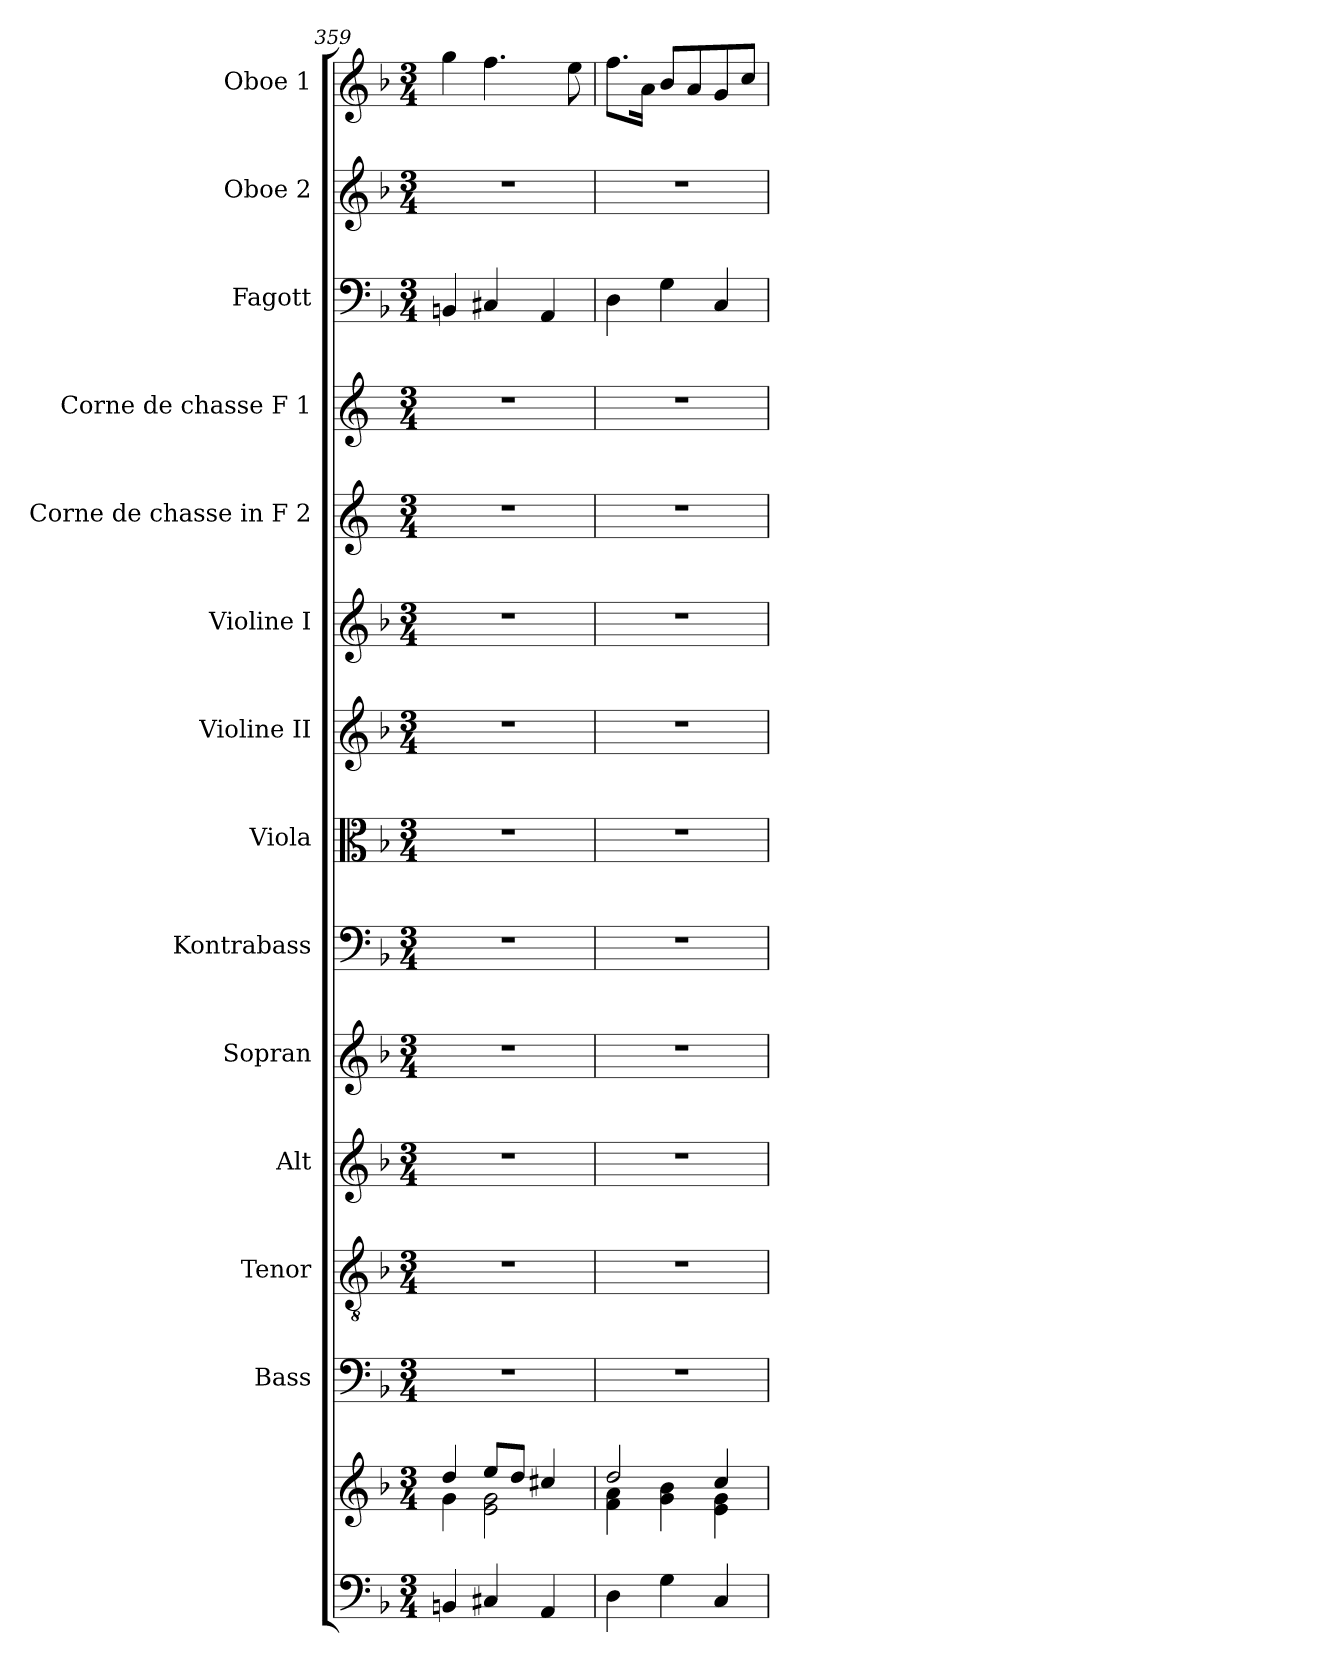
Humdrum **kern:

**kern	**kern	**kern	**kern	**kern	**kern	**kern	**kern	**kern	**kern	**kern	**kern	**kern	**kern	**kern
*part14	*part14	*part13	*part12	*part11	*part10	*part9	*part8	*part7	*part6	*part5	*part4	*part3	*part2	*part1
*staff15	*staff14	*staff13	*staff12	*staff11	*staff10	*staff9	*staff8	*staff7	*staff6	*staff5	*staff4	*staff3	*staff2	*staff1
*	*	*I"Bass	*I"Tenor	*I"Alt	*I"Sopran	*I"Kontrabass	*I"Viola	*I"Violine II	*I"Violine I	*I"Corne de chasse in F 2	*I"Corne de chasse F 1	*I"Fagott	*I"Oboe 2	*I"Oboe 1
*	*	*I'B.	*I'T.	*I'A.	*I'S.	*I'Kb.	*I'Vla.	*I'Vl. II	*I'Vl. I	*	*	*I'Fg.	*I'Ob. 2	*I'Ob. 1
*clefF4	*clefG2	*clefF4	*clefGv2	*clefG2	*clefG2	*clefF4	*clefC3	*clefG2	*clefG2	*clefG2	*clefG2	*clefF4	*clefG2	*clefG2
*	*	*	*	*	*	*ITrd7c12	*	*	*	*ITrd4c7	*ITrd4c7	*	*	*
*k[b-]	*k[b-]	*k[b-]	*k[b-]	*k[b-]	*k[b-]	*k[b-]	*k[b-]	*k[b-]	*k[b-]	*k[b-]	*k[b-]	*k[b-]	*k[b-]	*k[b-]
*F:	*F:	*F:	*F:	*F:	*F:	*F:	*F:	*F:	*F:	*F:	*F:	*F:	*F:	*F:
*M3/4	*M3/4	*M3/4	*M3/4	*M3/4	*M3/4	*M3/4	*M3/4	*M3/4	*M3/4	*M3/4	*M3/4	*M3/4	*M3/4	*M3/4
=359	=359	=359	=359	=359	=359	=359	=359	=359	=359	=359	=359	=359	=359	=359
*	*^	*	*	*	*	*	*	*	*	*	*	*	*	*
4BBn/	4dd/	4g\	2.r	2.r	2.r	2.r	2.r	2.r	2.r	2.r	2.r	2.r	4BBn/	2.r	4gg\
4C#X/	8ee/L	2e\ 2g\	.	.	.	.	.	.	.	.	.	.	4C#X/	.	4.ff\
.	8dd/J	.	.	.	.	.	.	.	.	.	.	.	.	.	.
4AA/	4cc#X/	.	.	.	.	.	.	.	.	.	.	.	4AA/	.	.
.	.	.	.	.	.	.	.	.	.	.	.	.	.	.	8ee\
=360	=360	=360	=360	=360	=360	=360	=360	=360	=360	=360	=360	=360	=360	=360	=360
4D\	2dd/	4f\ 4a\	2.r	2.r	2.r	2.r	2.r	2.r	2.r	2.r	2.r	2.r	4D\	2.r	8.ff\L
.	.	.	.	.	.	.	.	.	.	.	.	.	.	.	16a\Jk
4G\	.	4g\ 4b-\	.	.	.	.	.	.	.	.	.	.	4G\	.	8b-/L
.	.	.	.	.	.	.	.	.	.	.	.	.	.	.	8a/
4C/	4cc/	4e\ 4g\	.	.	.	.	.	.	.	.	.	.	4C/	.	8g/
.	.	.	.	.	.	.	.	.	.	.	.	.	.	.	8cc/J
*	*v	*v	*	*	*	*	*	*	*	*	*	*	*	*	*
=	=	=	=	=	=	=	=	=	=	=	=	=	=	=
*-	*-	*-	*-	*-	*-	*-	*-	*-	*-	*-	*-	*-	*-	*-
